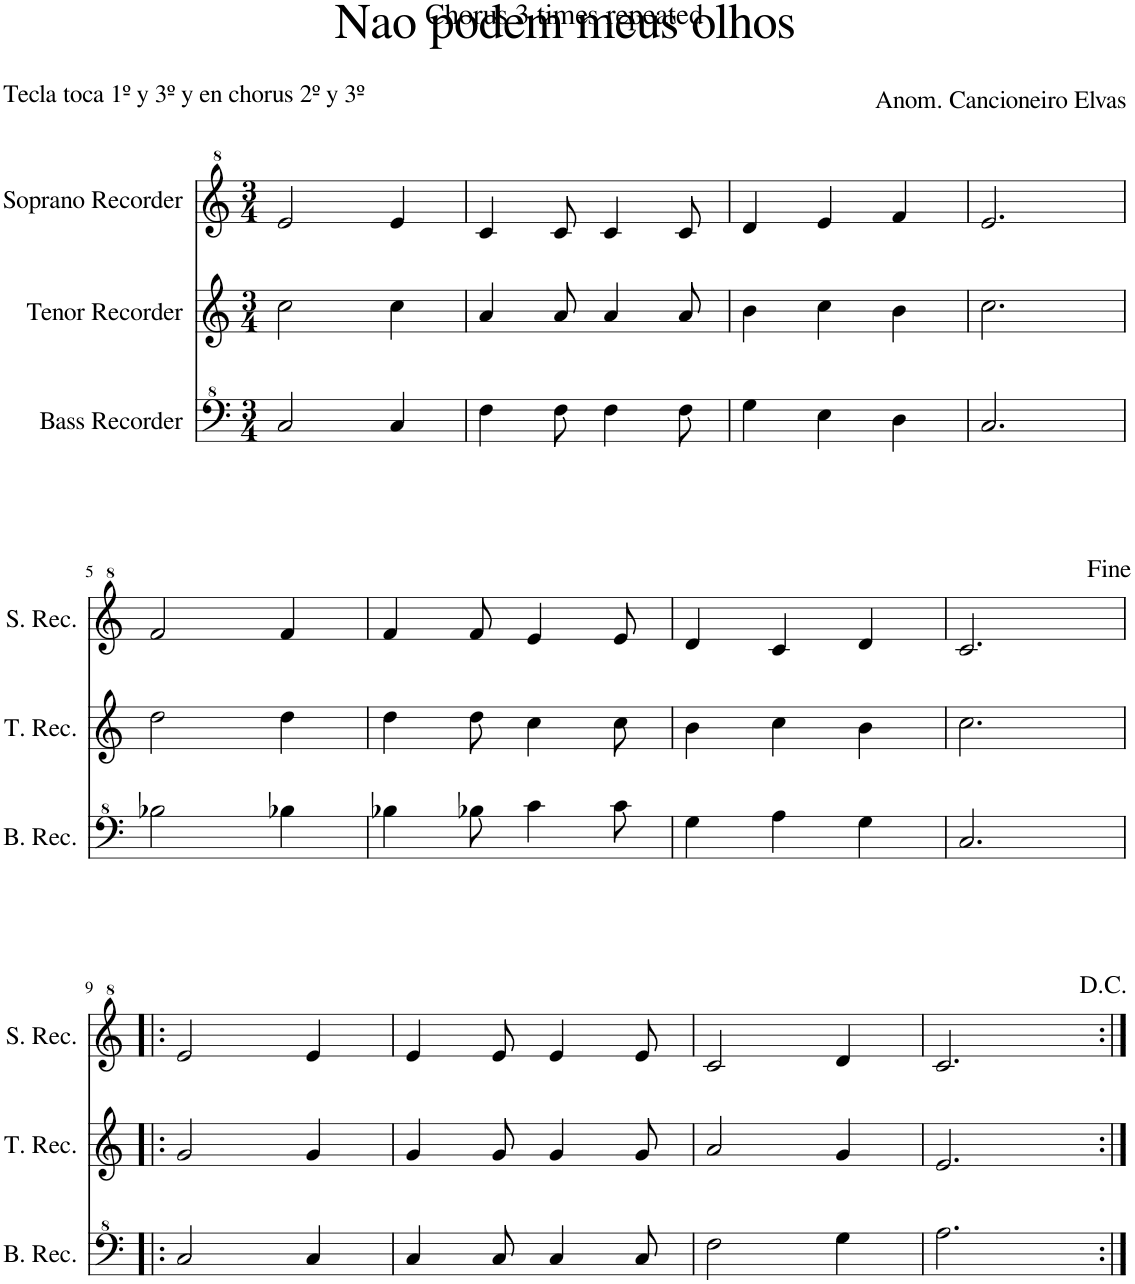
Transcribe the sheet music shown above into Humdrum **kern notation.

**kern	**kern	**kern
*part3	*part2	*part1
*staff3	*staff2	*staff1
*I"Bass Recorder	*I"Tenor Recorder	*I"Soprano Recorder
*I'B. Rec.	*I'T. Rec.	*I'S. Rec.
*clefF^4	*clefG2	*clefG^2
*k[]	*k[]	*k[]
*M3/4	*M3/4	*M3/4
=1	=1	=1
2c/	2cc\	2ee/
4c/	4cc\	4ee/
=2	=2	=2
4f\	4a/	4cc/
8f\	8a/	8cc/
4f\	4a/	4cc/
8f\	8a/	8cc/
=3	=3	=3
4g\	4b\	4dd/
4e\	4cc\	4ee/
4d\	4b\	4ff/
=4	=4	=4
2.c/	2.cc\	2.ee/
!!LO:LB:g=z
=5	=5	=5
2b-X\	2dd\	2ff/
4b-X\	4dd\	4ff/
=6	=6	=6
4b-X\	4dd\	4ff/
8b-X\	8dd\	8ff/
4cc\	4cc\	4ee/
8cc\	8cc\	8ee/
=7	=7	=7
4g\	4b\	4dd/
4a\	4cc\	4cc/
4g\	4b\	4dd/
=8	=8	=8
2.c/	2.cc\	2.cc/
!!LO:LB:g=z
=9!|:	=9!|:	=9!|:
2c/	2g/	2ee/
4c/	4g/	4ee/
=10	=10	=10
4c/	4g/	4ee/
8c/	8g/	8ee/
4c/	4g/	4ee/
8c/	8g/	8ee/
=11	=11	=11
2f\	2a/	2cc/
4g\	4g/	4dd/
=12	=12	=12
2.a\	2.e/	2.cc/
=:|!	=:|!	=:|!
*-	*-	*-
